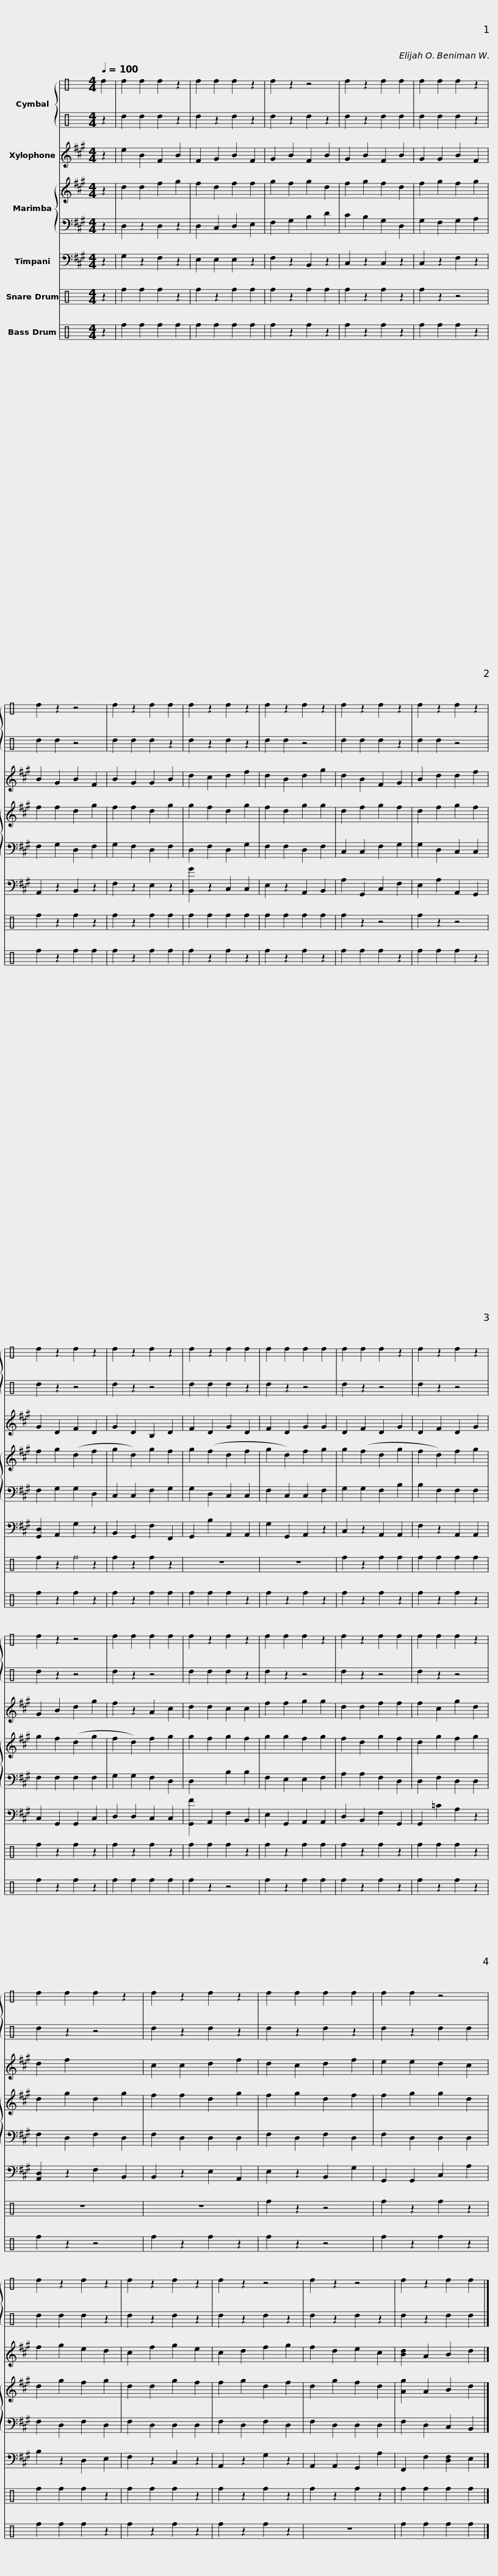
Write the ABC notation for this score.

X:1
%%score { 1 | 2 } 3 { 4 | 5 } 6 7 8
L:1/8
Q:1/4=100
M:4/4
I:linebreak $
K:C
V:1 perc stafflines=3
K:none
V:2 perc
K:none
V:3 treble transpose=12
V:4 treble
V:5 bass
V:6 bass
V:7 perc
K:none
V:8 perc
K:none
V:1
 d2 | d2 d2 d2 z2 | d2 d2 d2 z2 | d2 z2 z4 | d2 z2 d2 d2 | %5
 d2 d2 d2 z2 | d2 z2 z4 | d2 z2 d2 d2 | d2 z2 d2 z2 |$ d2 z2 d2 z2 | %10
 d2 z2 d2 z2 | d2 z2 d2 z2 | d2 z2 d2 z2 | d2 z2 d2 z2 | d2 z2 d2 d2 | %15
 d2 d2 d2 d2 | d2 d2 d2 z2 | d2 z2 d2 z2 |$ d2 z2 z4 | d2 d2 d2 d2 | %20
 d2 z2 d2 z2 | d2 d2 d2 z2 | d2 z2 d2 d2 | d2 d2 d2 z2 | d2 d2 d2 z2 | %25
 d2 z2 d2 z2 | d2 d2 d2 d2 |$ d2 d2 z4 | d2 z2 d2 z2 | d2 z2 d2 z2 | %30
 d2 z2 z4 | d2 z2 z4 | d2 z2 d2 d2 |] %33
V:2
 z2 | d2 d2 d2 z2 | d2 z2 d2 z2 | d2 z2 d2 z2 | d2 z2 d2 d2 | %5
 d2 d2 d2 z2 | d2 d2 z4 | d2 d2 d2 z2 | d2 z2 d2 z2 |$ d2 d2 z4 | %10
 d2 d2 d2 z2 | d2 d2 z4 | d2 z2 z4 | d2 z2 z4 | d2 d2 d2 z2 | %15
 d2 z2 z4 | d2 z2 z4 | d2 z2 z4 |$ d2 z2 z4 | d2 z2 z4 | %20
 d2 d2 d2 z2 | d2 z2 z4 | d2 z2 z4 | d2 z2 z4 | d2 z2 z4 | %25
 d2 z2 d2 z2 | d2 z2 d2 z2 |$ d2 z2 d2 d2 | d2 d2 d2 z2 | d2 z2 d2 z2 | %30
 d2 z2 d2 z2 | d2 z2 d2 z2 | d2 z2 d2 d2 |] %33
V:3
[K:A] z2 | e2 B2 F2 B2 | F2 G2 B2 F2 | G2 B2 F2 B2 | G2 B2 F2 B2 | %5
 G2 G2 B2 F2 | B2 G2 B2 F2 | B2 G2 G2 B2 | d2 c2 d2 f2 |$ d2 B2 d2 g2 | %10
 d2 B2 F2 G2 | B2 d2 d2 f2 | G2 D2 F2 D2 | G2 D2 B,2 D2 | F2 D2 G2 D2 | %15
 F2 D2 G2 G2 | D2 F2 D2 G2 | D2 F2 D2 G2 |$ G2 B2 d2 g2 | f2 z2 A2 c2 | %20
 d2 d2 c2 c2 | f2 f2 g2 g2 | d2 d2 f2 f2 | f2 c2 g2 d2 | d2 f2 x2 x2 | %25
 c2 c2 d2 f2 | d2 c2 d2 f2 |$ e2 e2 d2 c2 | f2 g2 e2 d2 | c2 f2 g2 e2 | %30
 c2 d2 f2 g2 | f2 d2 e2 c2 | [Bd]2 A2 B2 d2 |] %33
V:4
[K:A] z2 | d2 d2 f2 g2 | f2 d2 f2 f2 | g2 f2 g2 d2 | f2 g2 f2 d2 | %5
 f2 g2 f2 g2 | f2 f2 d2 g2 | f2 f2 d2 g2 | g2 f2 d2 g2 |$ f2 d2 g2 g2 | %10
 d2 f2 g2 f2 | d2 f2 g2 f2 | f2 g2 (d2 f2 | g2 d2) g2 f2 | g2 (f2 d2 f2 | %15
 g2 d2) f2 g2 | g2 (f2 d2 g2 | f2 d2) f2 g2 |$ g2 f2 (d2 g2 | f2 d2) f2 g2 | %20
 g2 f2 g2 f2 | g2 g2 f2 g2 | f2 d2 g2 f2 | d2 g2 f2 g2 | d2 g2 d2 g2 | %25
 f2 f2 d2 g2 | f2 g2 d2 f2 |$ f2 g2 g2 d2 | d2 g2 f2 g2 | d2 d2 g2 f2 | %30
 f2 g2 d2 f2 | d2 g2 f2 d2 | [Ag]2 A2 B2 d2 |] %33
V:5
[K:A] z2 | D,2 z2 D,2 z2 | D,2 C,2 D,2 E,2 | F,2 G,2 B,2 D2 | C2 B,2 G,2 D,2 | %5
 G,2 F,2 G,2 A,2 | F,2 G,2 D,2 F,2 | G,2 F,2 D,2 F,2 | D,2 F,2 D,2 G,2 |$ F,2 F,2 D,2 F,2 | %10
 C,2 C,2 F,2 G,2 | G,2 D,2 C,2 C,2 | F,2 G,2 G,2 D,2 | C,2 C,2 F,2 G,2 | G,2 D,2 C,2 C,2 | %15
 F,2 C,2 C,2 F,2 | G,2 G,2 F,2 B,2 | B,2 F,2 F,2 F,2 |$ F,2 F,2 F,2 F,2 | G,2 G,2 F,2 D,2 | %20
 D,2 x2 B,2 B,2 | F,2 E,2 E,2 F,2 | A,2 A,2 F,2 D,2 | D,2 F,2 D,2 D,2 | F,2 D,2 F,2 D,2 | %25
 F,2 D,2 D,2 D,2 | F,2 D,2 F,2 D,2 |$ F,2 D,2 D,2 D,2 | F,2 D,2 F,2 D,2 | F,2 D,2 D,2 D,2 | %30
 F,2 D,2 F,2 D,2 | F,2 D,2 D,2 D,2 | F,2 D,2 C,2 B,,2 |] %33
V:6
[K:A] z2 | G,2 z2 F,2 z2 | E,2 E,2 E,2 z2 | F,2 z2 B,,2 z2 | C,2 z2 C,2 z2 | %5
 C,2 z2 F,2 z2 | A,,2 z2 B,,2 z2 | F,2 z2 E,2 z2 | [B,,G]2 z2 C,2 C,2 |$ E,2 z2 A,,2 B,,2 | %10
 A,2 G,,2 C,2 F,2 | E,2 A,2 A,,2 G,,2 | [G,,D,]2 A,,2 G,2 z2 | B,,2 G,,2 F,2 F,,2 | G,,2 B,2 A,,2 A,,2 | %15
 G,2 G,,2 A,,2 z2 | C,2 z2 A,,2 A,,2 | F,2 z2 A,,2 A,,2 |$ C,2 G,,2 G,,2 C,2 | D,2 D,2 C,2 C,2 | %20
 [G,,F]2 A,,2 F,2 B,,2 | E,2 G,,2 A,,2 A,,2 | D,2 B,,2 F,2 G,,2 | G,,2 =C2 A,2 z2 | [A,,D,]2 z2 F,2 B,,2 | %25
 B,,2 z2 E,2 A,,2 | E,2 z2 B,,2 G,2 |$ G,,2 G,,2 C,2 A,2 | B,2 z2 D,2 E,2 | F,2 z2 C,2 z2 | %30
 A,,2 z2 G,2 z2 | A,,2 A,,2 G,,2 A,2 | F,,2 F,2 [D,F,]2 E,2 |] %33
V:7
 z2 | f2 f2 f2 z2 | f2 z2 f2 f2 | f2 z2 f2 f2 | f2 z2 f2 z2 | %5
 f2 z2 z4 | f2 z2 f2 z2 | f2 z2 f2 f2 | f2 f2 f2 f2 |$ f2 f2 f2 f2 | %10
 f2 z2 z4 | f2 z2 z4 | f2 z2 ^f2 z2 | f2 z2 f2 z2 | z8 | %15
 z8 | f2 z2 f2 f2 | f2 f2 f2 f2 |$ f2 z2 f2 z2 | f2 z2 f2 z2 | %20
 f2 f2 f2 z2 | f2 z2 f2 f2 | f2 z2 f2 z2 | f2 f2 f2 z2 | z8 | %25
 z8 | f2 z2 z4 |$ f2 z2 f2 z2 | f2 f2 f2 z2 | f2 f2 f2 z2 | %30
 f2 z2 f2 z2 | f2 z2 f2 z2 | f2 f2 f2 f2 |] %33
V:8
 z2 | f2 f2 f2 f2 | f2 f2 f2 f2 | f2 z2 f2 z2 | f2 z2 f2 z2 | %5
 f2 f2 f2 z2 | f2 z2 f2 f2 | f2 z2 f2 f2 | f2 z2 f2 z2 |$ f2 z2 f2 z2 | %10
 f2 f2 f2 z2 | f2 f2 f2 z2 | f2 z2 f2 z2 | f2 z2 f2 f2 | f2 f2 f2 z2 | %15
 f2 z2 f2 z2 | f2 z2 f2 z2 | f2 z2 f2 z2 |$ f2 z2 f2 z2 | f2 f2 f2 f2 | %20
 f2 z2 z4 | f2 z2 f2 f2 | f2 z2 f2 z2 | f2 z2 f2 z2 | f2 z2 z4 | %25
 f2 z2 f2 z2 | f2 z2 z4 |$ f2 z2 f2 z2 | f2 f2 f2 z2 | f2 z2 f2 z2 | %30
 f2 z2 f2 z2 | z8 | f2 f2 f2 f2 |] %33
